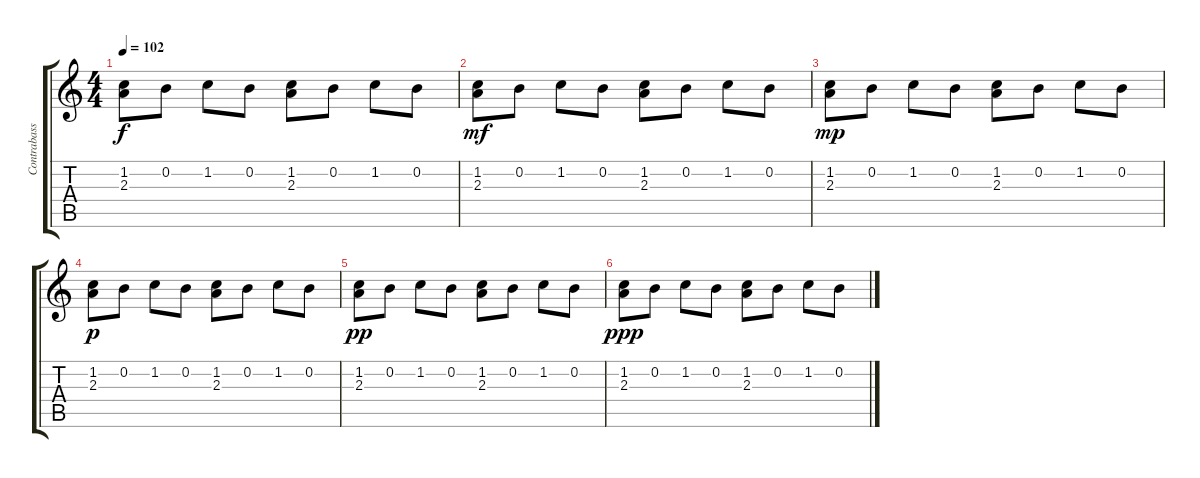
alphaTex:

\track ("Contrabass" "Contrabass") {instrument contrabass}
\staff {score tabs}
\tuning (E4 B3 G3 D3 A2 E2) {hide}
\ts (4 4)
\tempo 102
\clef g2
\ks c
(1.2 2.3).8{dy f} 0.2.8 1.2.8 0.2.8 (1.2 2.3).8 0.2.8 1.2.8 0.2.8 |
(1.2 2.3).8{dy mf} 0.2.8 1.2.8 0.2.8 (1.2 2.3).8 0.2.8 1.2.8 0.2.8 |
(1.2 2.3).8{dy mp} 0.2.8 1.2.8 0.2.8 (1.2 2.3).8 0.2.8 1.2.8 0.2.8 |
(1.2 2.3).8{dy p} 0.2.8 1.2.8 0.2.8 (1.2 2.3).8 0.2.8 1.2.8 0.2.8 |
(1.2 2.3).8{dy pp} 0.2.8 1.2.8 0.2.8 (1.2 2.3).8 0.2.8 1.2.8 0.2.8 |
(1.2 2.3).8{dy ppp} 0.2.8 1.2.8 0.2.8 (1.2 2.3).8 0.2.8 1.2.8 0.2.8
